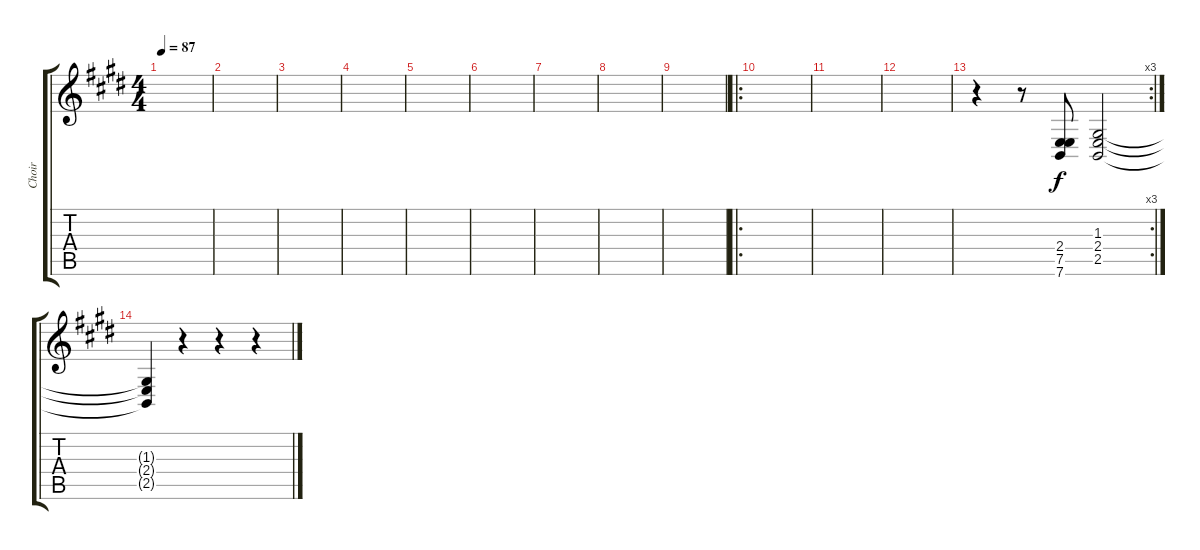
\track ("Choir" "Choir") {instrument choiraahs}
\staff {score tabs}
\tuning (E4 B3 G3 D3 A2 E2) {hide}
\ts (4 4)
\tempo 87
\clef g2
\ks e
|
|
|
|
|
|
|
|
|
\ro
|
|
|
\rc 3
r.4 r.8 (2.4 7.5 7.6).8 (1.3 2.4 2.5).2 |
(1.3{t} 2.4{t} 2.5{t}).4 r.4 r.4 r.4
